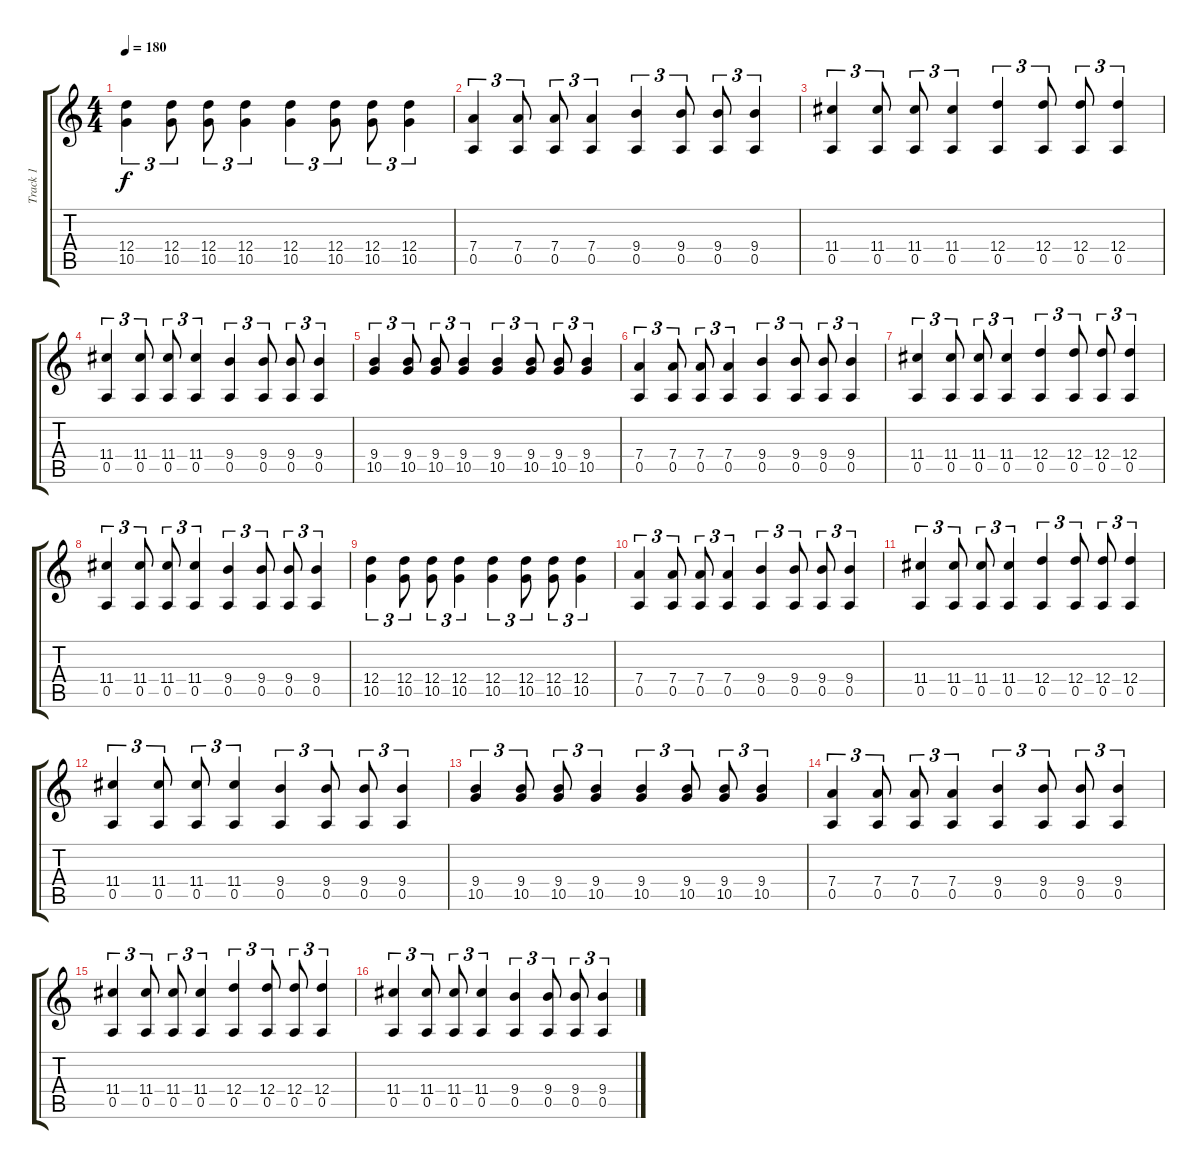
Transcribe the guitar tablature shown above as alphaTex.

\track ("Track 1" "Track 1") {instrument distortionguitar}
\staff {score tabs}
\tuning (E4 B3 G3 D3 A2 E2) {hide}
\ts (4 4)
\tempo 180
\clef g2
\ks c
(12.4 10.5).4{tu (3 2) dy f} (12.4 10.5).8{tu (3 2)} (12.4 10.5).8{tu (3 2)} (12.4 10.5).4{tu (3 2)} (12.4 10.5).4{tu (3 2)} (12.4 10.5).8{tu (3 2)} (12.4 10.5).8{tu (3 2)} (12.4 10.5).4{tu (3 2)} |
(7.4 0.5).4{tu (3 2)} (7.4 0.5).8{tu (3 2)} (7.4 0.5).8{tu (3 2)} (7.4 0.5).4{tu (3 2)} (9.4 0.5).4{tu (3 2)} (9.4 0.5).8{tu (3 2)} (9.4 0.5).8{tu (3 2)} (9.4 0.5).4{tu (3 2)} |
(11.4 0.5).4{tu (3 2)} (11.4 0.5).8{tu (3 2)} (11.4 0.5).8{tu (3 2)} (11.4 0.5).4{tu (3 2)} (12.4 0.5).4{tu (3 2)} (12.4 0.5).8{tu (3 2)} (12.4 0.5).8{tu (3 2)} (12.4 0.5).4{tu (3 2)} |
(11.4 0.5).4{tu (3 2)} (11.4 0.5).8{tu (3 2)} (11.4 0.5).8{tu (3 2)} (11.4 0.5).4{tu (3 2)} (9.4 0.5).4{tu (3 2)} (9.4 0.5).8{tu (3 2)} (9.4 0.5).8{tu (3 2)} (9.4 0.5).4{tu (3 2)} |
(9.4 10.5).4{tu (3 2)} (9.4 10.5).8{tu (3 2)} (9.4 10.5).8{tu (3 2)} (9.4 10.5).4{tu (3 2)} (9.4 10.5).4{tu (3 2)} (9.4 10.5).8{tu (3 2)} (9.4 10.5).8{tu (3 2)} (9.4 10.5).4{tu (3 2)} |
(7.4 0.5).4{tu (3 2)} (7.4 0.5).8{tu (3 2)} (7.4 0.5).8{tu (3 2)} (7.4 0.5).4{tu (3 2)} (9.4 0.5).4{tu (3 2)} (9.4 0.5).8{tu (3 2)} (9.4 0.5).8{tu (3 2)} (9.4 0.5).4{tu (3 2)} |
(11.4 0.5).4{tu (3 2)} (11.4 0.5).8{tu (3 2)} (11.4 0.5).8{tu (3 2)} (11.4 0.5).4{tu (3 2)} (12.4 0.5).4{tu (3 2)} (12.4 0.5).8{tu (3 2)} (12.4 0.5).8{tu (3 2)} (12.4 0.5).4{tu (3 2)} |
(11.4 0.5).4{tu (3 2)} (11.4 0.5).8{tu (3 2)} (11.4 0.5).8{tu (3 2)} (11.4 0.5).4{tu (3 2)} (9.4 0.5).4{tu (3 2)} (9.4 0.5).8{tu (3 2)} (9.4 0.5).8{tu (3 2)} (9.4 0.5).4{tu (3 2)} |
(12.4 10.5).4{tu (3 2)} (12.4 10.5).8{tu (3 2)} (12.4 10.5).8{tu (3 2)} (12.4 10.5).4{tu (3 2)} (12.4 10.5).4{tu (3 2)} (12.4 10.5).8{tu (3 2)} (12.4 10.5).8{tu (3 2)} (12.4 10.5).4{tu (3 2)} |
(7.4 0.5).4{tu (3 2)} (7.4 0.5).8{tu (3 2)} (7.4 0.5).8{tu (3 2)} (7.4 0.5).4{tu (3 2)} (9.4 0.5).4{tu (3 2)} (9.4 0.5).8{tu (3 2)} (9.4 0.5).8{tu (3 2)} (9.4 0.5).4{tu (3 2)} |
(11.4 0.5).4{tu (3 2)} (11.4 0.5).8{tu (3 2)} (11.4 0.5).8{tu (3 2)} (11.4 0.5).4{tu (3 2)} (12.4 0.5).4{tu (3 2)} (12.4 0.5).8{tu (3 2)} (12.4 0.5).8{tu (3 2)} (12.4 0.5).4{tu (3 2)} |
(11.4 0.5).4{tu (3 2)} (11.4 0.5).8{tu (3 2)} (11.4 0.5).8{tu (3 2)} (11.4 0.5).4{tu (3 2)} (9.4 0.5).4{tu (3 2)} (9.4 0.5).8{tu (3 2)} (9.4 0.5).8{tu (3 2)} (9.4 0.5).4{tu (3 2)} |
(9.4 10.5).4{tu (3 2)} (9.4 10.5).8{tu (3 2)} (9.4 10.5).8{tu (3 2)} (9.4 10.5).4{tu (3 2)} (9.4 10.5).4{tu (3 2)} (9.4 10.5).8{tu (3 2)} (9.4 10.5).8{tu (3 2)} (9.4 10.5).4{tu (3 2)} |
(7.4 0.5).4{tu (3 2)} (7.4 0.5).8{tu (3 2)} (7.4 0.5).8{tu (3 2)} (7.4 0.5).4{tu (3 2)} (9.4 0.5).4{tu (3 2)} (9.4 0.5).8{tu (3 2)} (9.4 0.5).8{tu (3 2)} (9.4 0.5).4{tu (3 2)} |
(11.4 0.5).4{tu (3 2)} (11.4 0.5).8{tu (3 2)} (11.4 0.5).8{tu (3 2)} (11.4 0.5).4{tu (3 2)} (12.4 0.5).4{tu (3 2)} (12.4 0.5).8{tu (3 2)} (12.4 0.5).8{tu (3 2)} (12.4 0.5).4{tu (3 2)} |
(11.4 0.5).4{tu (3 2)} (11.4 0.5).8{tu (3 2)} (11.4 0.5).8{tu (3 2)} (11.4 0.5).4{tu (3 2)} (9.4 0.5).4{tu (3 2)} (9.4 0.5).8{tu (3 2)} (9.4 0.5).8{tu (3 2)} (9.4 0.5).4{tu (3 2)}
